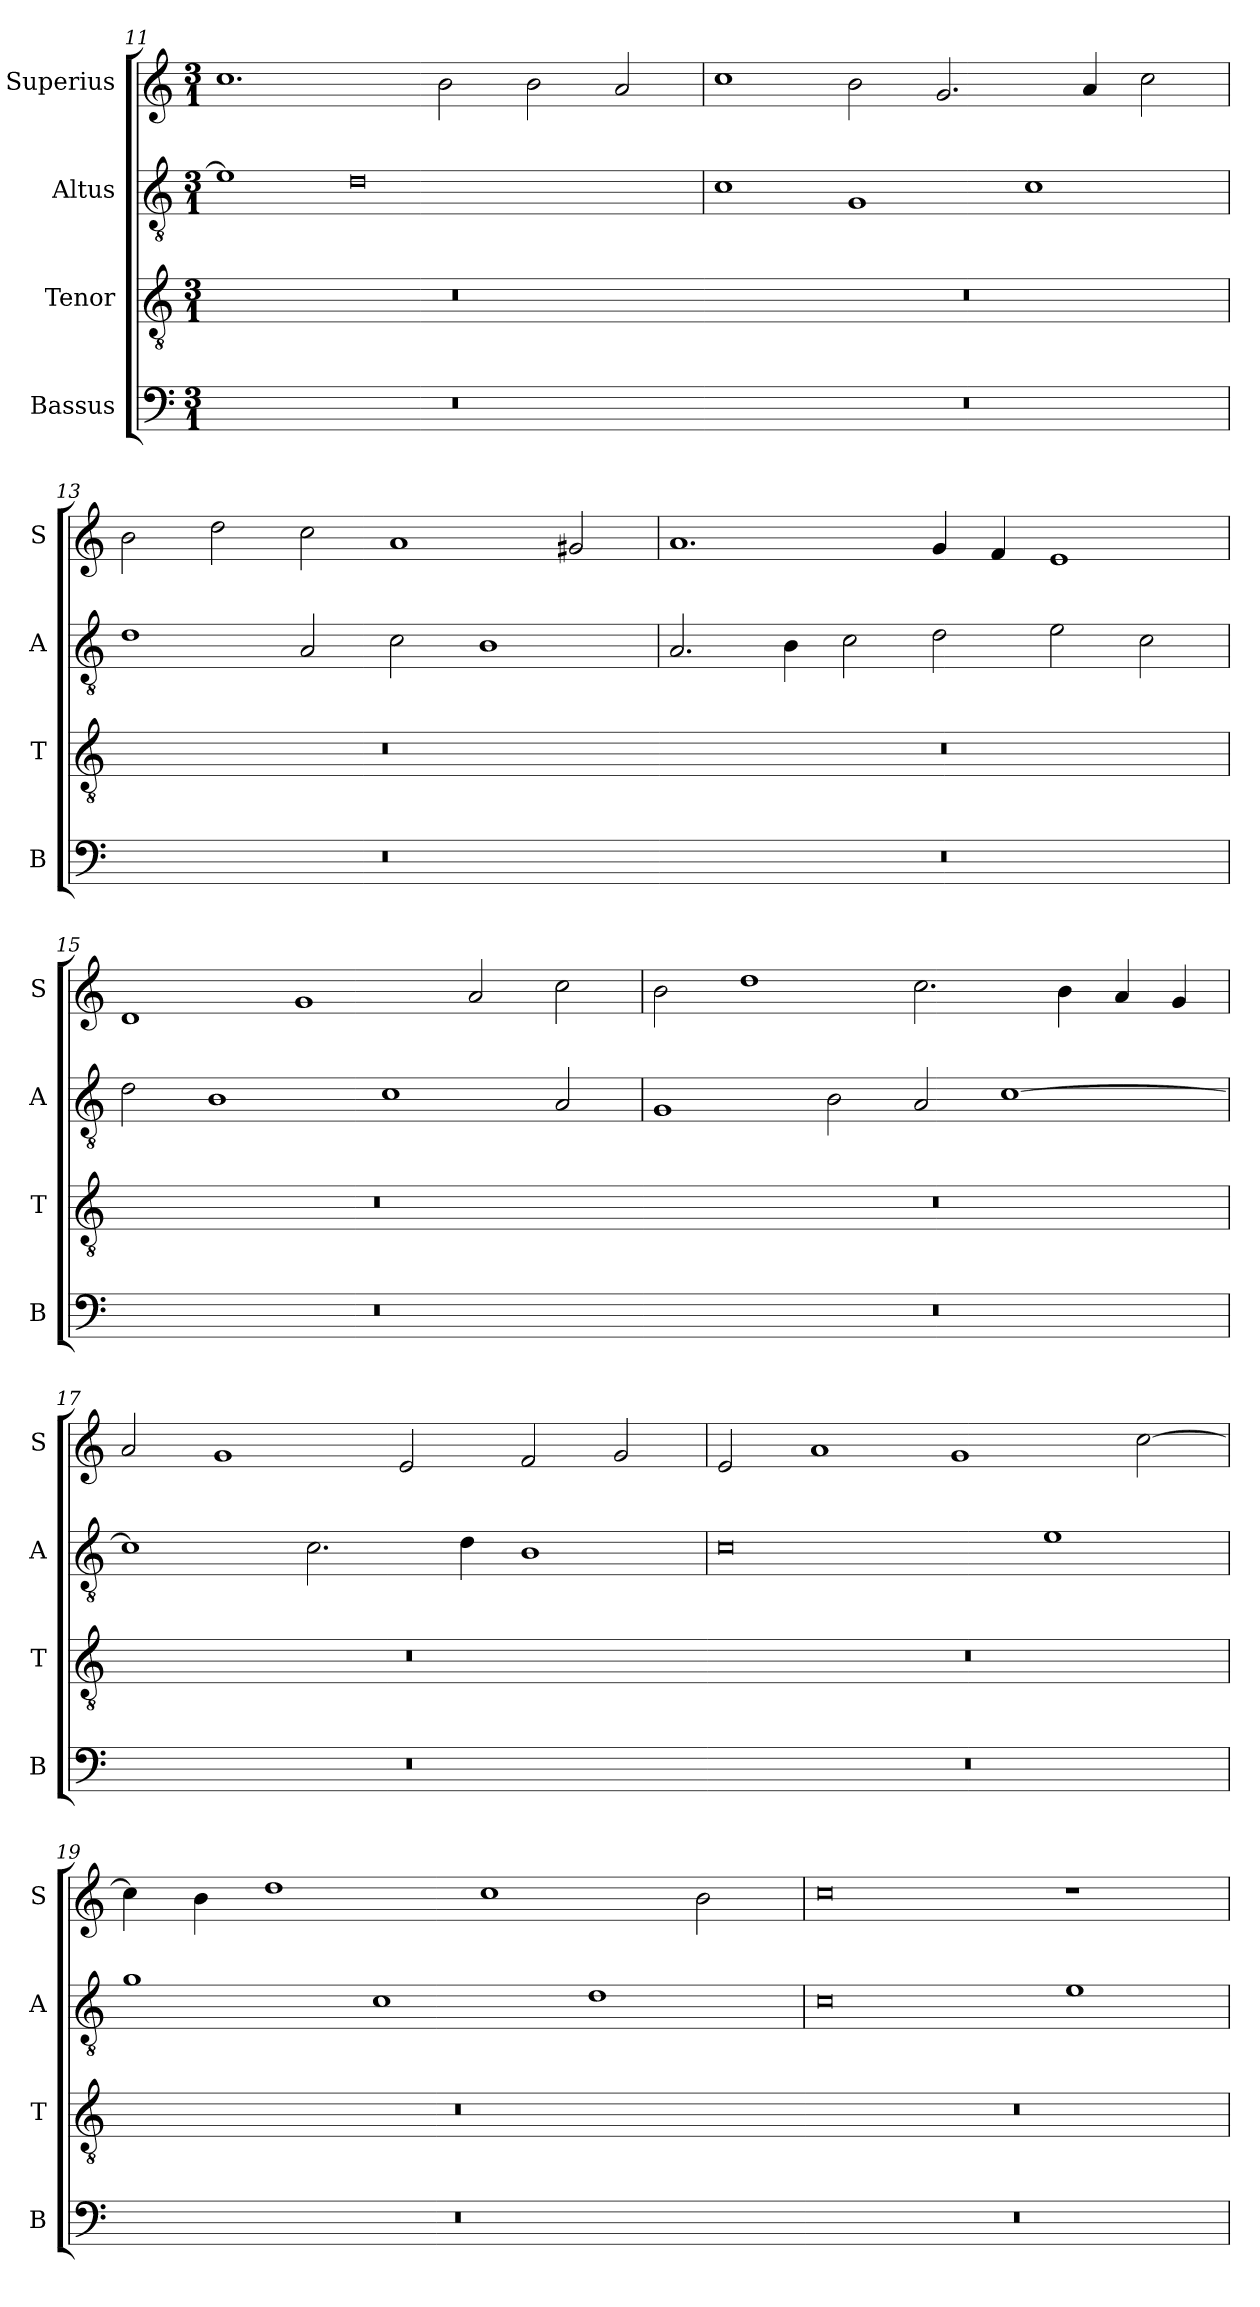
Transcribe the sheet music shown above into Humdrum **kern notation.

**kern	**kern	**kern	**kern
*part4	*part3	*part2	*part1
*staff4	*staff3	*staff2	*staff1
*I"Bassus	*I"Tenor	*I"Altus	*I"Superius
*I'B	*I'T	*I'A	*I'S
*clefF4	*clefGv2	*clefGv2	*clefG2
*k[]	*k[]	*k[]	*k[]
*M3/1	*M3/1	*M3/1	*M3/1
=11	=11	=11	=11
!	!LO:N:vis=1.	!	!
0.r	0.r	1e]	1.cc
.	.	0d	.
.	.	.	2b\
.	.	.	2b\
.	.	.	2a/
=12	=12-	=12	=12
!	!LO:N:vis=1.	!	!
0.r	0.r	1c	1cc
.	.	1G	2b\
.	.	.	2.g/
.	.	1c	.
.	.	.	4a/
.	.	.	2cc\
=13	=13	=13	=13
!	!LO:N:vis=1.	!	!
0.r	0.r	1d	2b\
.	.	.	2dd\
.	.	2A/	2cc\
.	.	2c\	1a
.	.	1B	.
.	.	.	2g#X/
=14	=14-	=14	=14
!	!LO:N:vis=1.	!	!
0.r	0.r	2.A/	1.a
.	.	4B\	.
.	.	2c\	.
.	.	2d\	4g/
.	.	.	4f/
.	.	2e\	1e
.	.	2c\	.
=15	=15	=15	=15
!	!LO:N:vis=1.	!	!
0.r	0.r	2d\	1d
.	.	1B	.
.	.	.	1g
.	.	1c	.
.	.	.	2a/
.	.	2A/	2cc\
=16	=16-	=16	=16
!	!LO:N:vis=1.	!	!
0.r	0.r	1G	2b\
.	.	.	1dd
.	.	2B\	.
.	.	2A/	2.cc\
.	.	[1c	.
.	.	.	4b\
.	.	.	4a/
.	.	.	4g/
=17	=17	=17	=17
!	!LO:N:vis=1.	!	!
0.r	0.r	1c]	2a/
.	.	.	1g
.	.	2.c\	.
.	.	.	2e/
.	.	4d\	.
.	.	1B	2f/
.	.	.	2g/
=18	=18-	=18	=18
!	!LO:N:vis=1.	!	!
0.r	0.r	0c	2e/
.	.	.	1a
.	.	.	1g
.	.	1e	.
.	.	.	[2cc\
=19	=19	=19	=19
!	!LO:N:vis=1.	!	!
0.r	0.r	1g	4cc\]
.	.	.	4b\
.	.	.	1dd
.	.	1c	.
.	.	.	1cc
.	.	1d	.
.	.	.	2b\
=20	=20-	=20	=20
!	!LO:N:vis=1.	!	!
0.r	0.r	0c	0cc
.	.	1e	1r
=	=	=	=
*-	*-	*-	*-
